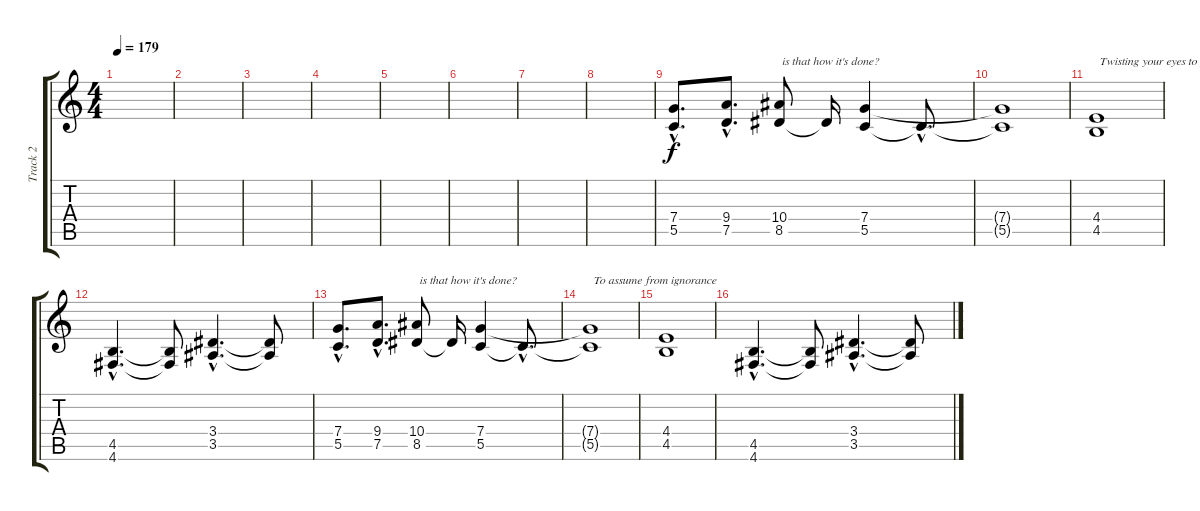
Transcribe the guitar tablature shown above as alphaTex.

\track ("Track 2" "Track 2") {instrument distortionguitar}
\staff {score tabs}
\tuning (D4 A3 F3 C3 G2 D2) {hide}
\ts (4 4)
\tempo 179
\clef g2
\ks c
|
|
|
|
|
|
|
|
(7.4{hac} 5.5{hac}).8{d} (9.4{hac} 7.5{hac}).8{d} (10.4 8.5).8{txt " is that how it's done?"} 8.5{t}.16 (7.4 5.5).4 5.5{hac t}.8{d} |
(7.4{t} 5.5{t}).1 |
(4.4 4.5).1{txt " Twisting your eyes to perceive"} |
(4.5{hac} 4.6{hac}).4{d} (4.5{t} 4.6{t}).8 (3.4{hac} 3.5{hac}).4{d} (3.4{t} 3.5{t}).8 |
(7.4{hac} 5.5{hac}).8{d} (9.4{hac} 7.5{hac}).8{d} (10.4 8.5).8{txt " is that how it's done?"} 8.5{t}.16 (7.4 5.5).4 5.5{hac t}.8{d} |
(7.4{t} 5.5{t}).1{txt " To assume from ignorance"} |
(4.4 4.5).1 |
(4.5{hac} 4.6{hac}).4{d} (4.5{t} 4.6{t}).8 (3.4{hac} 3.5{hac}).4{d} (3.4{t} 3.5{t}).8
